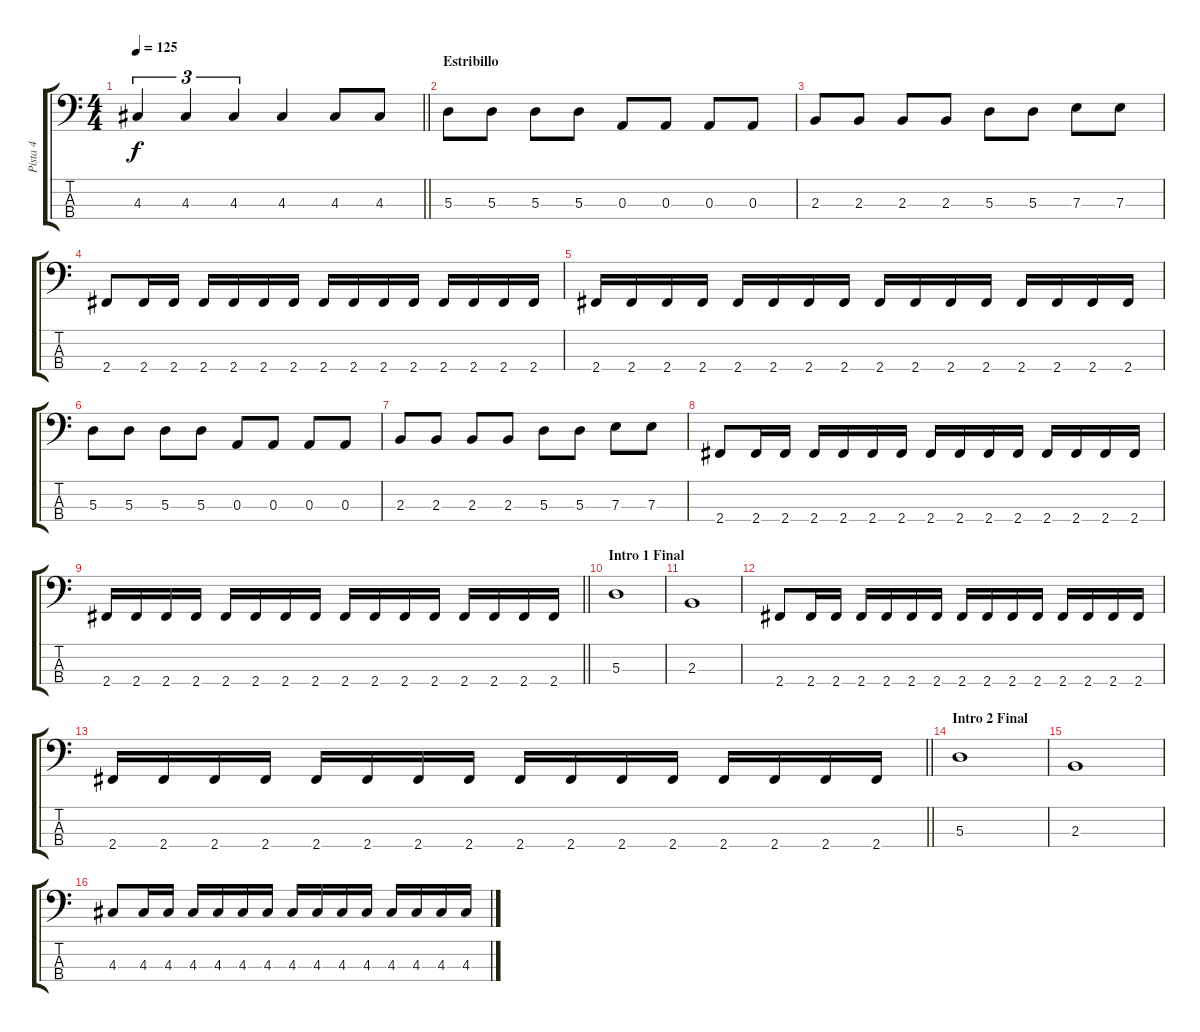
\track ("Pista 4" "Pista 4") {instrument electricbassfinger}
\staff {score tabs}
\tuning (G2 D2 A1 E1) {hide}
\ts (4 4)
\tempo 125
\clef f4
\barLineRight lightlight
\ks c
4.3.4{tu (3 2) dy f} 4.3.4{tu (3 2)} 4.3.4{tu (3 2)} 4.3.4 4.3.8 4.3.8 |
\section ("" "Estribillo")
5.3.8 5.3.8 5.3.8 5.3.8 0.3.8 0.3.8 0.3.8 0.3.8 |
2.3.8 2.3.8 2.3.8 2.3.8 5.3.8 5.3.8 7.3.8 7.3.8 |
2.4.8 2.4.16 2.4.16 2.4.16 2.4.16 2.4.16 2.4.16 2.4.16 2.4.16 2.4.16 2.4.16 2.4.16 2.4.16 2.4.16 2.4.16 |
2.4.16 2.4.16 2.4.16 2.4.16 2.4.16 2.4.16 2.4.16 2.4.16 2.4.16 2.4.16 2.4.16 2.4.16 2.4.16 2.4.16 2.4.16 2.4.16 |
5.3.8 5.3.8 5.3.8 5.3.8 0.3.8 0.3.8 0.3.8 0.3.8 |
2.3.8 2.3.8 2.3.8 2.3.8 5.3.8 5.3.8 7.3.8 7.3.8 |
2.4.8 2.4.16 2.4.16 2.4.16 2.4.16 2.4.16 2.4.16 2.4.16 2.4.16 2.4.16 2.4.16 2.4.16 2.4.16 2.4.16 2.4.16 |
\barLineRight lightlight
2.4.16 2.4.16 2.4.16 2.4.16 2.4.16 2.4.16 2.4.16 2.4.16 2.4.16 2.4.16 2.4.16 2.4.16 2.4.16 2.4.16 2.4.16 2.4.16 |
\section ("" "Intro 1 Final")
5.3.1 |
2.3.1 |
2.4.8 2.4.16 2.4.16 2.4.16 2.4.16 2.4.16 2.4.16 2.4.16 2.4.16 2.4.16 2.4.16 2.4.16 2.4.16 2.4.16 2.4.16 |
\barLineRight lightlight
2.4.16 2.4.16 2.4.16 2.4.16 2.4.16 2.4.16 2.4.16 2.4.16 2.4.16 2.4.16 2.4.16 2.4.16 2.4.16 2.4.16 2.4.16 2.4.16 |
\section ("" "Intro 2 Final")
5.3.1 |
2.3.1 |
4.3.8 4.3.16 4.3.16 4.3.16 4.3.16 4.3.16 4.3.16 4.3.16 4.3.16 4.3.16 4.3.16 4.3.16 4.3.16 4.3.16 4.3.16
